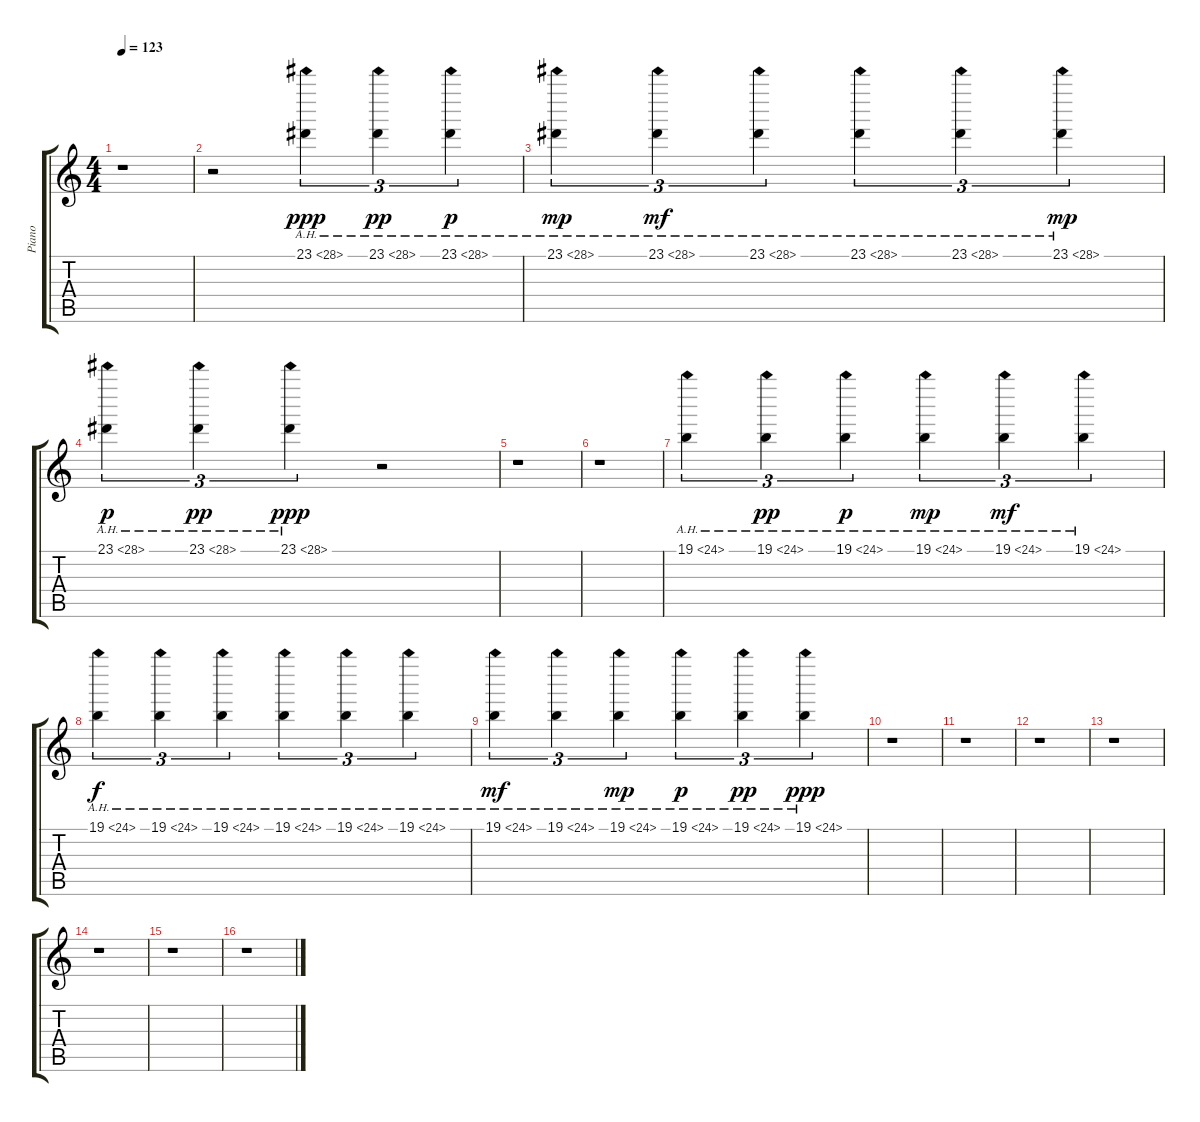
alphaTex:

\track ("Piano" "Piano") {instrument acousticgrandpiano}
\staff {score tabs}
\tuning (E4 B3 G3 D3 A2 E2) {hide}
\ts (4 4)
\tempo 123
\clef g2
\ks c
r.1{dy ppp} |
r.2 23.1{ah 5}.4{tu (3 2)} 23.1{ah 5}.4{tu (3 2) dy pp} 23.1{ah 5}.4{tu (3 2) dy p} |
23.1{ah 5}.4{tu (3 2) dy mp} 23.1{ah 5}.4{tu (3 2) dy mf} 23.1{ah 5}.4{tu (3 2)} 23.1{ah 5}.4{tu (3 2)} 23.1{ah 5}.4{tu (3 2)} 23.1{ah 5}.4{tu (3 2) dy mp} |
23.1{ah 5}.4{tu (3 2) dy p} 23.1{ah 5}.4{tu (3 2) dy pp} 23.1{ah 5}.4{tu (3 2) dy ppp} r.2 |
r.1 |
r.1 |
19.1{ah 5}.4{tu (3 2)} 19.1{ah 5}.4{tu (3 2) dy pp} 19.1{ah 5}.4{tu (3 2) dy p} 19.1{ah 5}.4{tu (3 2) dy mp} 19.1{ah 5}.4{tu (3 2) dy mf} 19.1{ah 5}.4{tu (3 2)} |
19.1{ah 5}.4{tu (3 2) dy f} 19.1{ah 5}.4{tu (3 2)} 19.1{ah 5}.4{tu (3 2)} 19.1{ah 5}.4{tu (3 2)} 19.1{ah 5}.4{tu (3 2)} 19.1{ah 5}.4{tu (3 2)} |
19.1{ah 5}.4{tu (3 2) dy mf} 19.1{ah 5}.4{tu (3 2)} 19.1{ah 5}.4{tu (3 2) dy mp} 19.1{ah 5}.4{tu (3 2) dy p} 19.1{ah 5}.4{tu (3 2) dy pp} 19.1{ah 5}.4{tu (3 2) dy ppp} |
r.1 |
r.1 |
r.1 |
r.1 |
r.1 |
r.1 |
r.1
